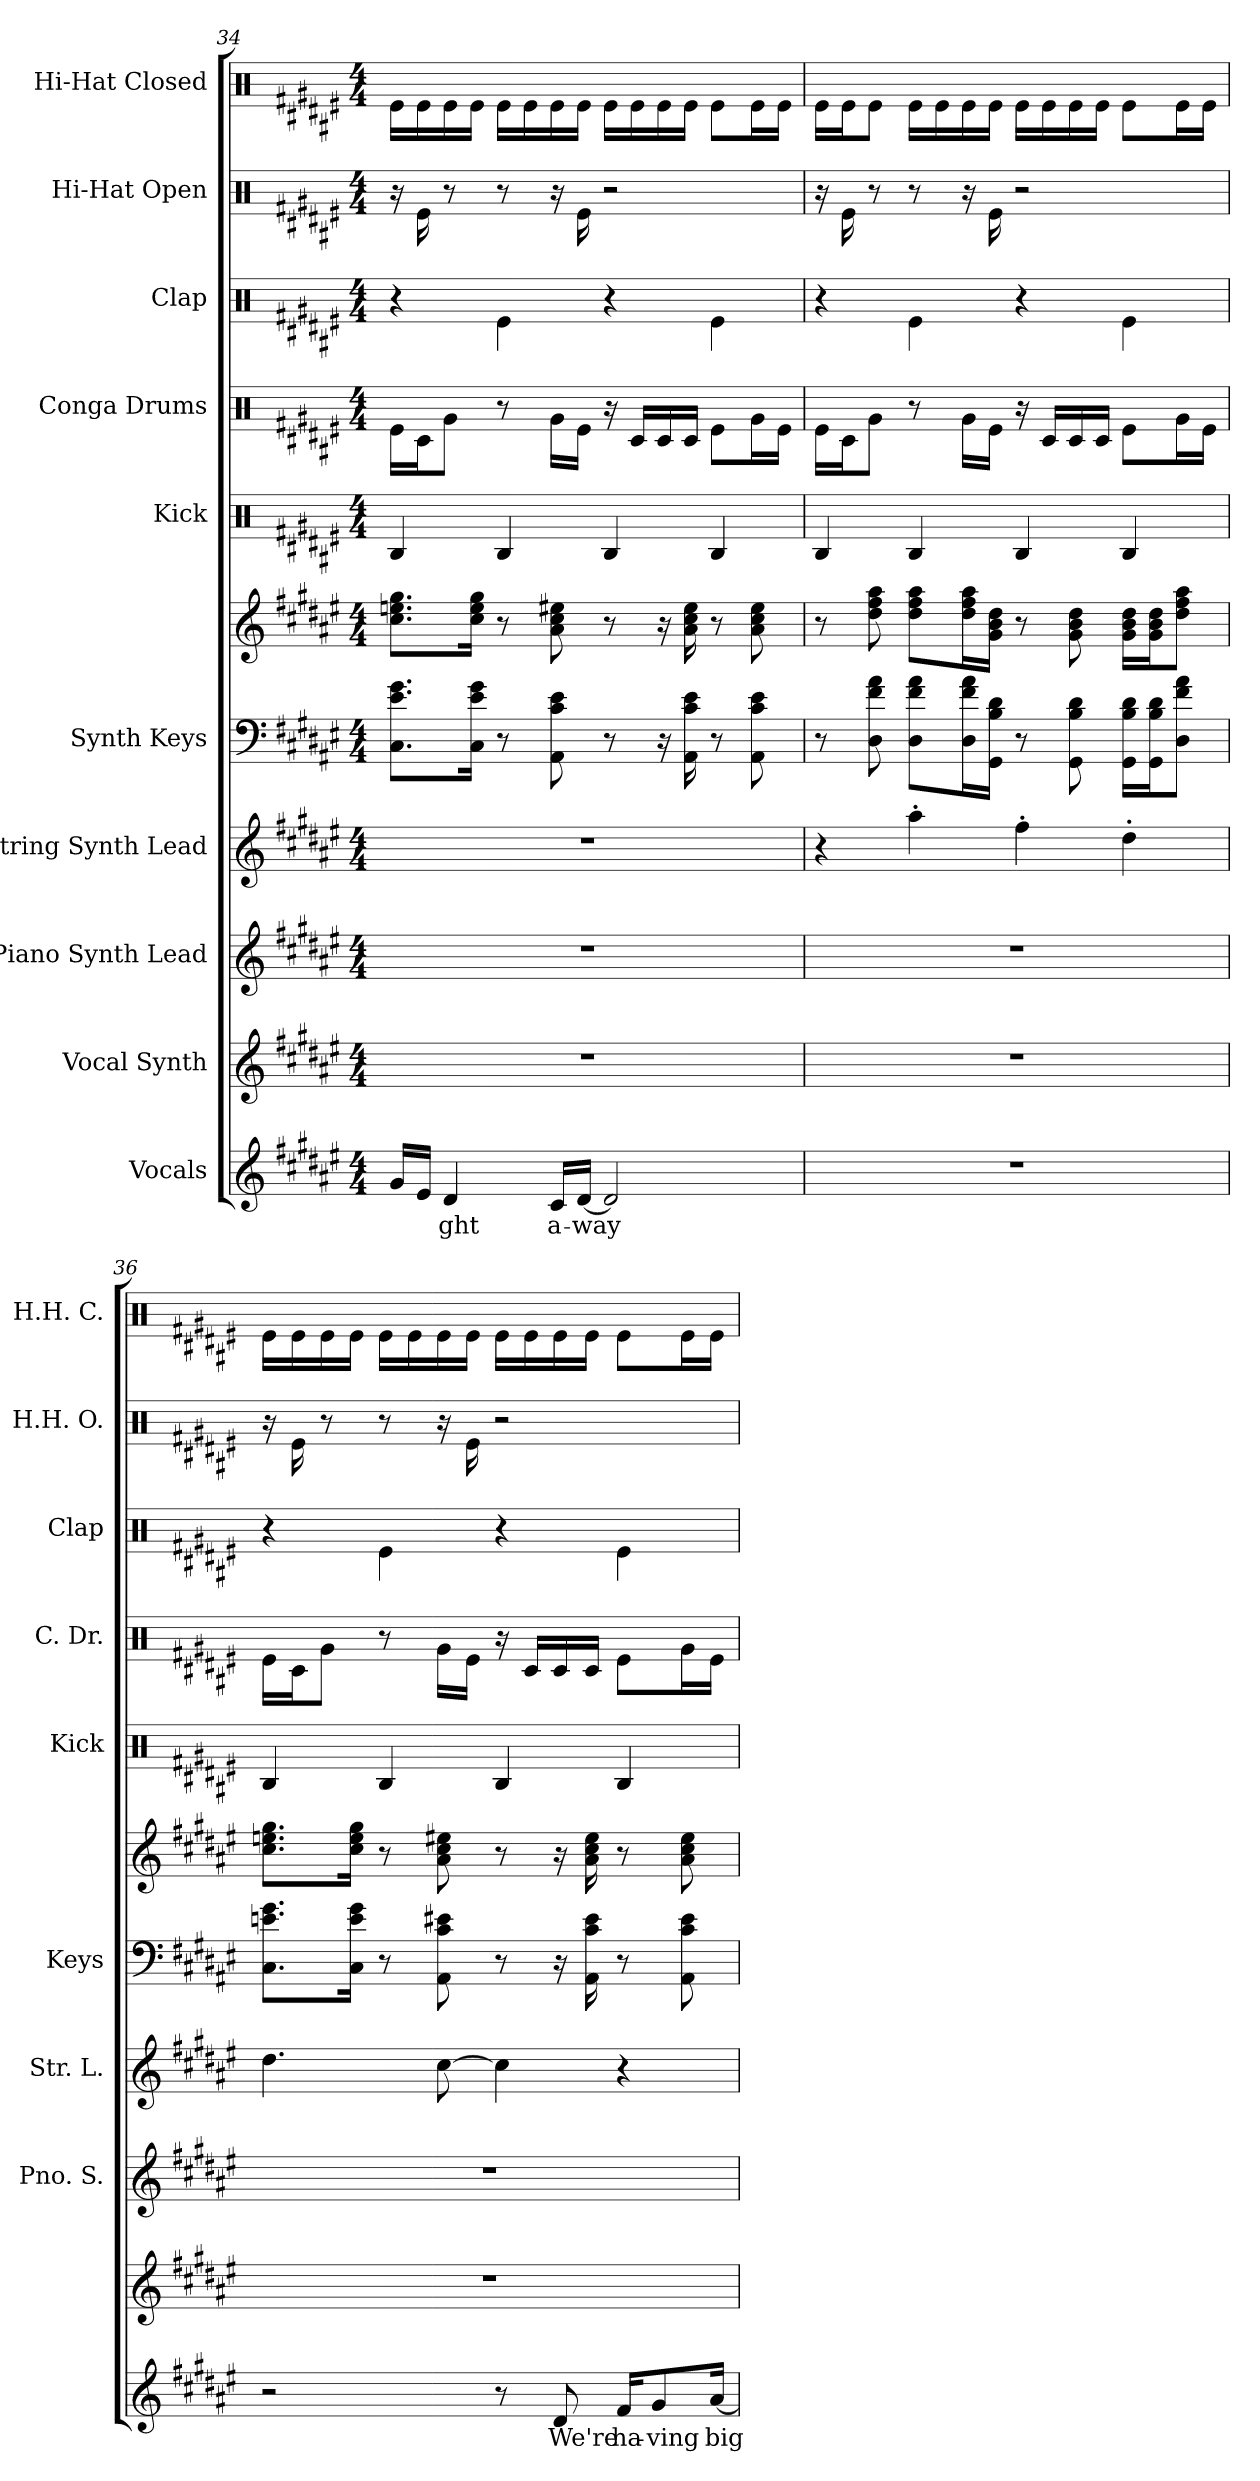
**kern	**text	**kern	**kern	**kern	**kern	**kern	**kern	**kern	**kern	**kern	**kern
*part10	*part10	*part9	*part8	*part7	*part6	*part6	*part5	*part4	*part3	*part2	*part1
*staff11	*staff11	*staff10	*staff9	*staff8	*staff7	*staff6	*staff5	*staff4	*staff3	*staff2	*staff1
*I"Vocals	*	*I"Vocal Synth	*I"Piano Synth Lead	*I"String Synth Lead	*I"Synth Keys	*	*I"Kick	*I"Conga Drums	*I"Clap	*I"Hi-Hat Open	*I"Hi-Hat Closed
*	*	*	*I'Pno. S.	*I'Str. L.	*I'Keys	*	*I'Kick	*I'C. Dr.	*I'Clap	*I'H.H. O.	*I'H.H. C.
*clefG2	*	*clefG2	*clefG2	*clefG2	*clefF4	*clefG2	*clefX	*clefX	*clefX	*clefX	*clefX
*k[f#c#g#d#a#e#]	*	*k[f#c#g#d#a#e#]	*k[f#c#g#d#a#e#]	*k[f#c#g#d#a#e#]	*k[f#c#g#d#a#e#]	*k[f#c#g#d#a#e#]	*k[f#c#g#d#a#e#]	*k[f#c#g#d#a#e#]	*k[f#c#g#d#a#e#]	*k[f#c#g#d#a#e#]	*k[f#c#g#d#a#e#]
*F#:	*	*F#:	*F#:	*F#:	*F#:	*F#:	*F#:	*F#:	*F#:	*F#:	*F#:
*M4/4	*	*M4/4	*M4/4	*M4/4	*M4/4	*M4/4	*M4/4	*M4/4	*M4/4	*M4/4	*M4/4
=34	=34	=34	=34	=34	=34	=34	=34	=34	=34	=34	=34
16g#/LL	.	1r	1r	1r	8.C#\ 8.e#\ 8.g#\L	8.cc#\ 8.een\ 8.gg#\L	4RB/	16Re\LL	4r	16r	16Re\LL
16e#/JJ	.	.	.	.	.	.	.	16Rc\J	.	16Re\	16Re\
!	!LO:LY:b	!	!	!	!	!	!	!	!	!	!
4d#/	-ght	.	.	.	.	.	.	8Rg\J	.	8r	16Re\
.	.	.	.	.	16C#\ 16e#\ 16g#\Jk	16cc#\ 16ee\ 16gg#\Jk	.	.	.	.	16Re\JJ
.	.	.	.	.	8r	8r	4RB/	8r	4Re\	8r	16Re\LL
.	.	.	.	.	.	.	.	.	.	.	16Re\
!	!LO:LY:b	!	!	!	!	!	!	!	!	!	!
16c#/LL	a-	.	.	.	8AA#\ 8c#\ 8e#\	8a#\ 8cc#\ 8ee#X\	.	16Rg\LL	.	16r	16Re\
!	!LO:LY:b	!	!	!	!	!	!	!	!	!	!
[16d#/JJ	-way	.	.	.	.	.	.	16Re\JJ	.	16Re\	16Re\JJ
2d#/]	.	.	.	.	8r	8r	4RB/	16r	4r	2r	16Re\LL
.	.	.	.	.	.	.	.	16Rc/LL	.	.	16Re\
.	.	.	.	.	16r	16r	.	16Rc/	.	.	16Re\
.	.	.	.	.	16AA#\ 16c#\ 16e#\	16a#\ 16cc#\ 16ee#\	.	16Rc/JJ	.	.	16Re\JJ
.	.	.	.	.	8r	8r	4RB/	8Re\L	4Re\	.	8Re\L
.	.	.	.	.	8AA#\ 8c#\ 8e#\	8a#\ 8cc#\ 8ee#\	.	16Rg\L	.	.	16Re\L
.	.	.	.	.	.	.	.	16Re\JJ	.	.	16Re\JJ
=35	=35	=35	=35	=35	=35	=35	=35	=35	=35	=35	=35
1r	.	1r	1r	4r	8r	8r	4RB/	16Re\LL	4r	16r	16Re\LL
.	.	.	.	.	.	.	.	16Rc\J	.	16Re\	16Re\J
.	.	.	.	.	8D#\ 8f#\ 8a#\	8dd#\ 8ff#\ 8aa#\	.	8Rg\J	.	8r	8Re\J
.	.	.	.	4aa#'>\	8D#\ 8f#\ 8a#\L	8dd#\ 8ff#\ 8aa#\L	4RB/	8r	4Re\	8r	16Re\LL
.	.	.	.	.	.	.	.	.	.	.	16Re\
.	.	.	.	.	16D#\ 16f#\ 16a#\L	16dd#\ 16ff#\ 16aa#\L	.	16Rg\LL	.	16r	16Re\
.	.	.	.	.	16GG#\ 16B\ 16d#\JJ	16g#\ 16b\ 16dd#\JJ	.	16Re\JJ	.	16Re\	16Re\JJ
.	.	.	.	4ff#'>\	8r	8r	4RB/	16r	4r	2r	16Re\LL
.	.	.	.	.	.	.	.	16Rc/LL	.	.	16Re\
.	.	.	.	.	8GG#\ 8B\ 8d#\	8g#\ 8b\ 8dd#\	.	16Rc/	.	.	16Re\
.	.	.	.	.	.	.	.	16Rc/JJ	.	.	16Re\JJ
.	.	.	.	4dd#'>\	16GG#\ 16B\ 16d#\LL	16g#\ 16b\ 16dd#\LL	4RB/	8Re\L	4Re\	.	8Re\L
.	.	.	.	.	16GG#\ 16B\ 16d#\J	16g#\ 16b\ 16dd#\J	.	.	.	.	.
.	.	.	.	.	8D#\ 8f#\ 8a#\J	8dd#\ 8ff#\ 8aa#\J	.	16Rg\L	.	.	16Re\L
.	.	.	.	.	.	.	.	16Re\JJ	.	.	16Re\JJ
=36	=36	=36	=36	=36	=36	=36	=36	=36	=36	=36	=36
2r	.	1r	1r	4.dd#\	8.C#\ 8.en\ 8.g#\L	8.cc#\ 8.een\ 8.gg#\L	4RB/	16Re\LL	4r	16r	16Re\LL
.	.	.	.	.	.	.	.	16Rc\J	.	16Re\	16Re\
.	.	.	.	.	.	.	.	8Rg\J	.	8r	16Re\
.	.	.	.	.	16C#\ 16e\ 16g#\Jk	16cc#\ 16ee\ 16gg#\Jk	.	.	.	.	16Re\JJ
.	.	.	.	.	8r	8r	4RB/	8r	4Re\	8r	16Re\LL
.	.	.	.	.	.	.	.	.	.	.	16Re\
.	.	.	.	[8cc#\	8AA#\ 8c#\ 8e#X\	8a#\ 8cc#\ 8ee#X\	.	16Rg\LL	.	16r	16Re\
.	.	.	.	.	.	.	.	16Re\JJ	.	16Re\	16Re\JJ
8r	.	.	.	4cc#\]	8r	8r	4RB/	16r	4r	2r	16Re\LL
.	.	.	.	.	.	.	.	16Rc/LL	.	.	16Re\
!	!LO:LY:b	!	!	!	!	!	!	!	!	!	!
8d#/	We're	.	.	.	16r	16r	.	16Rc/	.	.	16Re\
.	.	.	.	.	16AA#\ 16c#\ 16e#\	16a#\ 16cc#\ 16ee#\	.	16Rc/JJ	.	.	16Re\JJ
!	!LO:LY:b	!	!	!	!	!	!	!	!	!	!
16f#/KL	ha-	.	.	4r	8r	8r	4RB/	8Re\L	4Re\	.	8Re\L
!	!LO:LY:b	!	!	!	!	!	!	!	!	!	!
8g#/	-ving	.	.	.	.	.	.	.	.	.	.
.	.	.	.	.	8AA#\ 8c#\ 8e#\	8a#\ 8cc#\ 8ee#\	.	16Rg\L	.	.	16Re\L
!	!LO:LY:b	!	!	!	!	!	!	!	!	!	!
[16a#/Jk	big	.	.	.	.	.	.	16Re\JJ	.	.	16Re\JJ
=	=	=	=	=	=	=	=	=	=	=	=
*-	*-	*-	*-	*-	*-	*-	*-	*-	*-	*-	*-
